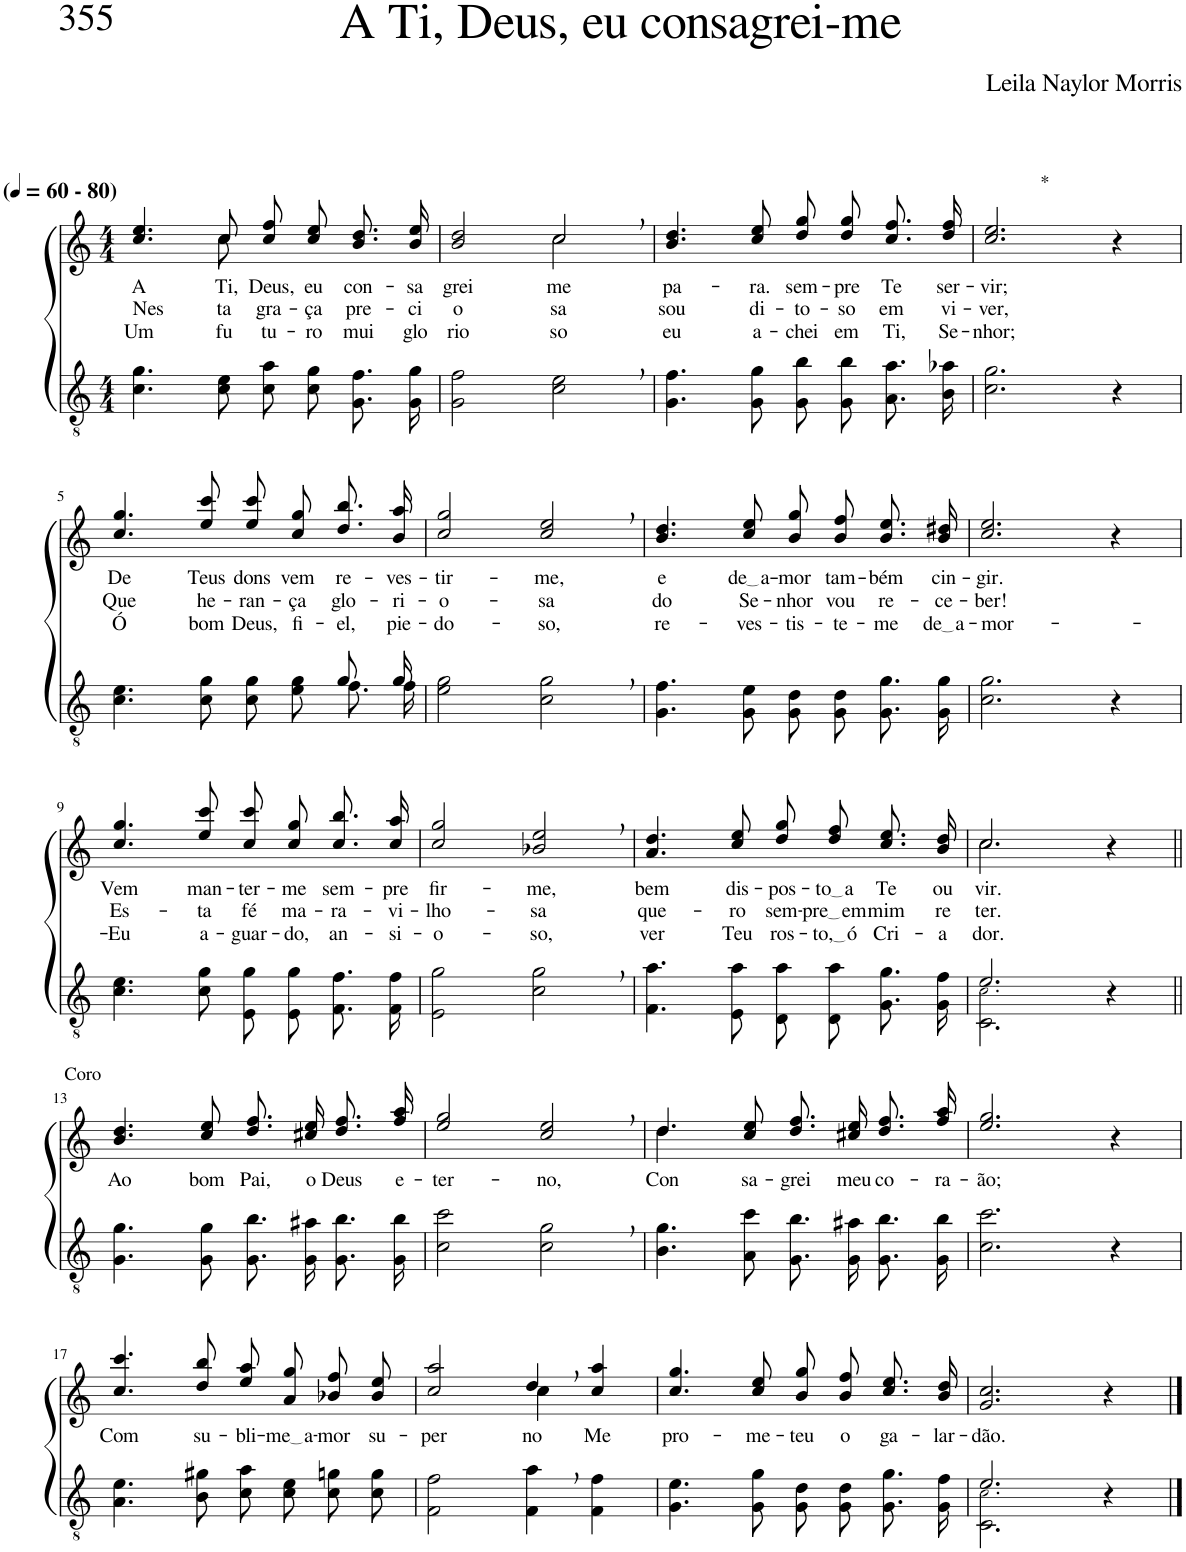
**kern	**kern	**text	**text	**text
*part2	*part1	*part1	*part1	*part1
*staff2	*staff1	*staff1	*staff1	*staff1
*I"Parte III e IV	*I"Parte I e II	*	*	*
*clefGv2	*clefG2	*	*	*
*Trd5c9	*Trd5c9	*	*	*
*k[]	*k[]	*	*	*
*M4/4	*M4/4	*	*	*
*MM60	*MM60	*	*	*
=1	=1	=1	=1	=1
!	!LO:TX:a:B:t=(	!	!	!
!	!LO:TX:a:B:t=- 80)	!	!	!
!	!	!LO:LY:b	!LO:LY:b	!LO:LY:b
*	*^	*	*	*
4.c\ 4.g\	4.cc/ 4.ee/	4.ryy	A	Nes-	Um
!	!	!	!LO:LY:b	!LO:LY:b	!LO:LY:b
8c\ 8e\	8cc/	8cc\	Ti,	-ta	fu-
!	!	!	!LO:LY:b	!LO:LY:b	!LO:LY:b
8c\ 8a\L	8cc\ 8ff\L	2ryy	Deus,	gra-	-tu-
!	!	!	!LO:LY:b	!LO:LY:b	!LO:LY:b
8c\ 8g\J	8cc\ 8ee\J	.	eu	-ça	-ro
!	!	!	!LO:LY:b	!LO:LY:b	!LO:LY:b
8.G\ 8.f\L	8.b\ 8.dd\L	.	con-	pre-	mui
!	!	!	!LO:LY:b	!LO:LY:b	!LO:LY:b
16G\ 16g\Jk	16b\ 16ee\Jk	.	-sa-	-ci-	glo-
=2	=2	=2	=2	=2	=2
!	!	!	!LO:LY:b	!LO:LY:b	!LO:LY:b
2G\ 2f\	2ryy	2b/ 2dd/	-grei-	-o-	-rio-
!	!	!	!LO:LY:b	!LO:LY:b	!LO:LY:b
2c\, 2e\,	2cc,\	2cc/	-me	-sa	-so
=3	=3	=3	=3	=3	=3
!	!	!	!LO:LY:b	!LO:LY:b	!LO:LY:b
*	*v	*v	*	*	*
4.G\ 4.f\	4.b/ 4.dd/	pa-	sou	eu
!	!	!LO:LY:b	!LO:LY:b	!LO:LY:b
8G\ 8g\	8cc/ 8ee/	-ra.	di-	a-
!	!	!LO:LY:b	!LO:LY:b	!LO:LY:b
8G\ 8b\L	8dd\ 8gg\L	sem-	-to-	-chei
!	!	!LO:LY:b	!LO:LY:b	!LO:LY:b
8G\ 8b\J	8dd\ 8gg\J	-pre	-so	em
!	!	!LO:LY:b	!LO:LY:b	!LO:LY:b
8.A\ 8.a\L	8.cc\ 8.ff\L	Te	em	Ti,
!	!	!LO:LY:b	!LO:LY:b	!LO:LY:b
16B\ 16a-X\Jk	16dd\ 16ff\Jk	ser-	vi-	Se-
=4	=4	=4	=4	=4
!	!LO:TX:a:t=*	!	!	!
!	!	!LO:LY:b	!LO:LY:b	!LO:LY:b
2.c\ 2.g\	2.cc/ 2.ee/	-vir;	-ver,	-nhor;
4r	4r	.	.	.
!!LO:LB:g=z
=5	=5	=5	=5	=5
*^	*	*	*	*
!	!	!	!LO:LY:b	!LO:LY:b	!LO:LY:b
2.ryy	4.c\ 4.e\	4.cc/ 4.gg/	De	Que	Ó
!	!	!	!LO:LY:b	!LO:LY:b	!LO:LY:b
.	8c\ 8g\	8ee/ 8ccc/	Teus	he-	bom
!	!	!	!LO:LY:b	!LO:LY:b	!LO:LY:b
.	8c\ 8g\L	8ee\ 8ccc\L	dons	-ran-	Deus,
!	!	!	!LO:LY:b	!LO:LY:b	!LO:LY:b
.	8e\ 8g\J	8cc\ 8gg\J	vem	-ça	fi-
!	!	!	!LO:LY:b	!LO:LY:b	!LO:LY:b
8g/	8.f\L	8.dd\ 8.bb\L	re-	glo-	-el,
16ryy	.	.	.	.	.
!	!	!	!LO:LY:b	!LO:LY:b	!LO:LY:b
16g/	16f\Jk	16b\ 16aa\Jk	-ves-	-ri-	pie-
=6	=6	=6	=6	=6	=6
!	!	!	!LO:LY:b	!LO:LY:b	!LO:LY:b
*v	*v	*	*	*	*
2e\ 2g\	2cc/ 2gg/	-tir-	-o-	-do-
!	!	!LO:LY:b	!LO:LY:b	!LO:LY:b
2c\, 2g\,	2cc/, 2ee/,	-me,	-sa	-so,
=7	=7	=7	=7	=7
!	!	!LO:LY:b	!LO:LY:b	!LO:LY:b
4.G\ 4.f\	4.b/ 4.dd/	e	do	re-
!	!	!LO:LY:b	!LO:LY:b	!LO:LY:b
8G\ 8e\	8cc/ 8ee/	de a	Se-	-ves-
!	!	!LO:LY:b	!LO:LY:b	!LO:LY:b
8G\ 8d\L	8b\ 8gg\L	-mor	-nhor	-tis-
!	!	!LO:LY:b	!LO:LY:b	!LO:LY:b
8G\ 8d\J	8b\ 8ff\J	tam-	vou	-te-
!	!	!LO:LY:b	!LO:LY:b	!LO:LY:b
8.G\ 8.g\L	8.b\ 8.ee\L	-bém	re-	-me
!	!	!LO:LY:b	!LO:LY:b	!LO:LY:b
16G\ 16g\Jk	16b\ 16dd#X\Jk	cin-	-ce-	de a
=8	=8	=8	=8	=8
!	!	!LO:LY:b	!LO:LY:b	!LO:LY:b
2.c\ 2.g\	2.cc/ 2.ee/	-gir.	-ber!	-mor-
4r	4r	.	.	.
!!LO:LB:g=z
=9	=9	=9	=9	=9
!	!	!LO:LY:b	!LO:LY:b	!LO:LY:b
4.c\ 4.e\	4.cc/ 4.gg/	Vem	Es-	-Eu
!	!	!LO:LY:b	!LO:LY:b	!LO:LY:b
8c\ 8g\	8ee/ 8ccc/	man-	-ta	a-
!	!	!LO:LY:b	!LO:LY:b	!LO:LY:b
8E\ 8g\L	8cc\ 8ccc\L	-ter-	fé	-guar-
!	!	!LO:LY:b	!LO:LY:b	!LO:LY:b
8E\ 8g\J	8cc\ 8gg\J	-me	ma-	-do,
!	!	!LO:LY:b	!LO:LY:b	!LO:LY:b
8.F\ 8.f\L	8.cc\ 8.bb\L	sem-	-ra-	an-
!	!	!LO:LY:b	!LO:LY:b	!LO:LY:b
16F\ 16f\Jk	16cc\ 16aa\Jk	-pre	-vi-	-si-
=10	=10	=10	=10	=10
!	!	!LO:LY:b	!LO:LY:b	!LO:LY:b
2E\ 2g\	2cc/ 2gg/	fir-	-lho-	-o-
!	!	!LO:LY:b	!LO:LY:b	!LO:LY:b
2c\, 2g\,	2b-X/, 2ee/,	-me,	-sa	-so,
=11	=11	=11	=11	=11
!	!	!LO:LY:b	!LO:LY:b	!LO:LY:b
4.F\ 4.a\	4.a/ 4.dd/	bem	que-	ver
!	!	!LO:LY:b	!LO:LY:b	!LO:LY:b
8E\ 8a\	8cc/ 8ee/	dis-	-ro	Teu
!	!	!LO:LY:b	!LO:LY:b	!LO:LY:b
8D\ 8a\L	8dd\ 8gg\L	-pos-	sem-	ros-
!	!	!LO:LY:b	!LO:LY:b	!LO:LY:b
8D\ 8a\J	8dd\ 8ff\J	to a	pre em	to, ó
!	!	!LO:LY:b	!LO:LY:b	!LO:LY:b
8.G\ 8.g\L	8.cc\ 8.ee\L	Te	mim	Cri-
!	!	!LO:LY:b	!LO:LY:b	!LO:LY:b
16G\ 16f\Jk	16b\ 16dd\Jk	ou-	re-	-a-
=12	=12	=12	=12	=12
*^	*^	*	*	*
!	!	!	!	!LO:LY:b	!LO:LY:b	!LO:LY:b
2.e/	2.C\ 2.c!\	2.cc/	2.cc\	-vir.	-ter.	-dor.
4r	4ryy	4r	4ryy	.	.	.
!!LO:LB:g=z
=13||	=13||	=13||	=13||	=13||	=13||	=13||
!	!	!LO:TX:a:t=Coro	!	!	!	!
!	!	!	!	!LO:LY:b	!	!
*v	*v	*	*	*	*	*
*	*v	*v	*	*	*
4.G\ 4.g\	4.b/ 4.dd/	Ao	.	.
!	!	!LO:LY:b	!	!
8G\ 8g\	8cc/ 8ee/	bom	.	.
!	!	!LO:LY:b	!	!
8.G\ 8.b\L	8.dd\ 8.ff\L	Pai,	.	.
!	!	!LO:LY:b	!	!
16G\ 16a#X\Jk	16cc#X\ 16ee\Jk	o	.	.
!	!	!LO:LY:b	!	!
8.G\ 8.b\L	8.dd\ 8.ff\L	Deus	.	.
!	!	!LO:LY:b	!	!
16G\ 16b\Jk	16ff\ 16aa\Jk	e-	.	.
=14	=14	=14	=14	=14
!	!	!LO:LY:b	!	!
2c\ 2cc\	2ee/ 2gg/	-ter-	.	.
!	!	!LO:LY:b	!	!
2c\, 2g\,	2cc/, 2ee/,	-no,	.	.
=15	=15	=15	=15	=15
*	*^	*	*	*
!	!	!	!LO:LY:b	!	!
4.B\ 4.g\	4.dd/	4.dd\	Con-	.	.
!	!	!	!LO:LY:b	!	!
8A\ 8cc\	8cc/ 8ee/	2ryy	-sa-	.	.
!	!	!	!LO:LY:b	!	!
8.G\ 8.b\L	8.dd\ 8.ff\L	.	-grei	.	.
!	!	!	!LO:LY:b	!	!
16G\ 16a#X\Jk	16cc#X\ 16ee\Jk	.	meu	.	.
!	!	!	!LO:LY:b	!	!
8.G\ 8.b\L	8.dd\ 8.ff\L	.	co-	.	.
.	.	8ryy	.	.	.
!	!	!	!LO:LY:b	!	!
16G\ 16b\Jk	16ff\ 16aa\Jk	.	-ra-	.	.
*	*v	*v	*	*	*
=16	=16	=16	=16	=16
!	!	!LO:LY:b	!	!
2.c\ 2.cc\	2.ee/ 2.gg/	-ão;	.	.
4r	4r	.	.	.
!!LO:LB:g=z
=17	=17	=17	=17	=17
!	!	!LO:LY:b	!	!
4.A\ 4.e\	4.cc/ 4.ccc/	Com	.	.
!	!	!LO:LY:b	!	!
8B\ 8g#X\	8dd/ 8bb/	su-	.	.
!	!	!LO:LY:b	!	!
8c\ 8a\L	8ee\ 8aa\L	-bli-	.	.
!	!	!LO:LY:b	!	!
8c\ 8e\J	8a\ 8gg\J	me a	.	.
!	!	!LO:LY:b	!	!
8c\ 8gn\L	8b-X\ 8ff\L	-mor	.	.
!	!	!LO:LY:b	!	!
8c\ 8g\J	8b-\ 8ee\J	su-	.	.
=18	=18	=18	=18	=18
!	!	!LO:LY:b	!	!
*	*^	*	*	*
2F\ 2f\	2cc/ 2aa/	2ryy	-per-	.	.
!	!	!	!LO:LY:b	!	!
4F\, 4a\,	4dd,/	4cc\	-no	.	.
!	!	!	!LO:LY:b	!	!
4F\ 4f\	4cc/ 4aa/	4ryy	Me	.	.
=19	=19	=19	=19	=19	=19
!	!	!	!LO:LY:b	!	!
*	*v	*v	*	*	*
4.G\ 4.e\	4.cc/ 4.gg/	pro-	.	.
!	!	!LO:LY:b	!	!
8G\ 8g\	8cc/ 8ee/	-me-	.	.
!	!	!LO:LY:b	!	!
8G\ 8d\L	8b\ 8gg\L	-teu	.	.
!	!	!LO:LY:b	!	!
8G\ 8d\J	8b\ 8ff\J	o	.	.
!	!	!LO:LY:b	!	!
8.G\ 8.g\L	8.cc\ 8.ee\L	ga-	.	.
!	!	!LO:LY:b	!	!
16G\ 16f\Jk	16b\ 16dd\Jk	-lar-	.	.
=20	=20	=20	=20	=20
*^	*	*	*	*
!	!	!	!LO:LY:b	!	!
2.e/	2.C\ 2.c!\	2.g/ 2.cc/	-dão.	.	.
4r	4ryy	4r	.	.	.
*v	*v	*	*	*	*
==	==	==	==	==
*-	*-	*-	*-	*-
